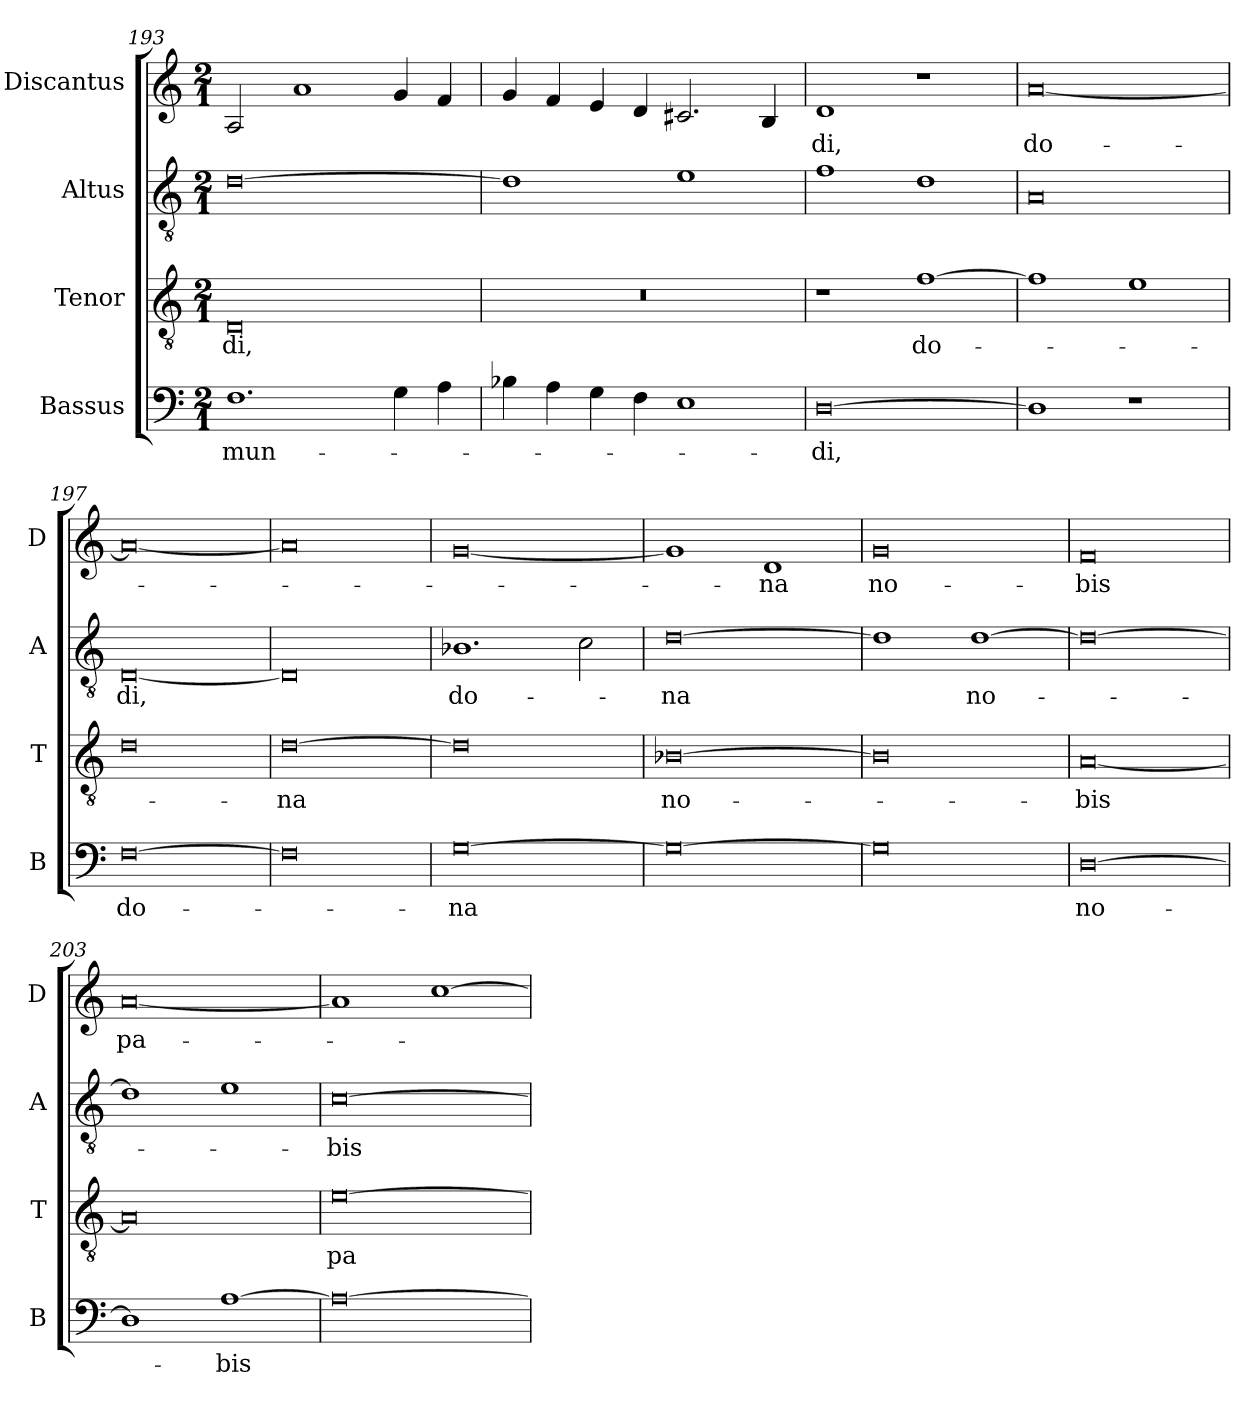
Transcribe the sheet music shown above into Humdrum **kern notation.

**kern	**text	**kern	**text	**kern	**text	**kern	**text
*part4	*part4	*part3	*part3	*part2	*part2	*part1	*part1
*staff4	*staff4	*staff3	*staff3	*staff2	*staff2	*staff1	*staff1
*I"Bassus	*	*I"Tenor	*	*I"Altus	*	*I"Discantus	*
*I'B	*	*I'T	*	*I'A	*	*I'D	*
*clefF4	*	*clefGv2	*	*clefGv2	*	*clefG2	*
*k[]	*	*k[]	*	*k[]	*	*k[]	*
*M2/1	*	*M2/1	*	*M2/1	*	*M2/1	*
=193	=193	=193	=193	=193	=193	=193	=193
1.F	mun-	0D	-di,	[0d	.	2A	.
.	.	.	.	.	.	1a	.
4G	.	.	.	.	.	4g	.
4A	.	.	.	.	.	4f	.
=194	=194	=194	=194	=194	=194	=194	=194
4B-X	.	0r	.	1d]	.	4g	.
4A	.	.	.	.	.	4f	.
4G	.	.	.	.	.	4e	.
4F	.	.	.	.	.	4d	.
1E	.	.	.	1e	.	2.c#X	.
.	.	.	.	.	.	4B	.
=195	=195	=195	=195	=195	=195	=195	=195
[0D	-di,	1r	.	1f	.	1d	-di,
.	.	[1f	do-	1d	.	1r	.
=196	=196	=196	=196	=196	=196	=196	=196
1D]	.	1f]	.	0A	.	[0a	do-
1r	.	1e	.	.	.	.	.
=197	=197	=197	=197	=197	=197	=197	=197
[0F	do-	0d	.	[0D	-di,	0a_	.
=198	=198	=198	=198	=198	=198	=198	=198
0F]	.	[0d	-na	0D]	.	0a]	.
=199	=199	=199	=199	=199	=199	=199	=199
[0G	-na	0d]	.	1.B-X	do-	[0g	.
.	.	.	.	2c	.	.	.
=200	=200	=200	=200	=200	=200	=200	=200
0G_	.	[0B-X	no-	[0d	-na	1g]	.
.	.	.	.	.	.	1d	-na
=201	=201	=201	=201	=201	=201	=201	=201
0G]	.	0B-]	.	1d]	.	0g	no-
.	.	.	.	[1d	no-	.	.
=202	=202	=202	=202	=202	=202	=202	=202
[0D	no-	[0A	-bis	0d_	.	0f	-bis
=203	=203	=203	=203	=203	=203	=203	=203
1D]	.	0A]	.	1d]	.	[0a	pa-
[1A	-bis	.	.	1e	.	.	.
=204	=204	=204	=204	=204	=204	=204	=204
0A_	.	[0e	pa-	[0c	-bis	1a]	.
.	.	.	.	.	.	[1cc	.
=	=	=	=	=	=	=	=
*-	*-	*-	*-	*-	*-	*-	*-
